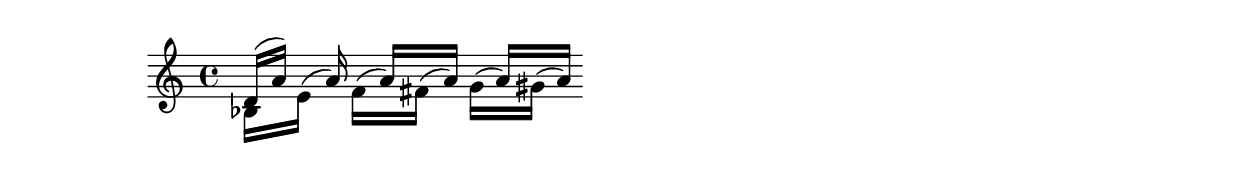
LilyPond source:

%% Do not edit this file; it is auto-generated from LSR http://lsr.dsi.unimi.it
%% This file is in the public domain.
\version "2.11.61"

\header {
  lsrtags = "expressive-marks, keyboards, unfretted-strings"

  texidoces = "
En determinadas situaciones es necesario crear ligaduras de
expresión entre notas que están en voces distintas.

La solución es añadir notas invisibles a una de las voces
utilizando @code{\hideNotes}.

Este ejemplo es el compás 235 de la Chacona de la segunda Partita
para violín solo, BWV 1004, de Bach.

"
  doctitlees = "Hacer ligaduras entre voces distintas"

  texidoc = "
In some situations, it may be necessary to create slurs between notes
from different voices.

The solution is to add invisible notes to one of the voices, using
@code{\\hideNotes}.

This example is measure 235 of the Ciaconna from Bach's 2nd Partita for
solo violin, BWV 1004.

"
  doctitle = "Creating slurs across voices"
} % begin verbatim
\relative c' {
  << {
    d16( a') s a s a[ s a] s a[ s a]
  }
  \\
  {
    \slurUp
    bes,16[ s e](
    \hideNotes a)
    \unHideNotes f[(
    \hideNotes a)
    \unHideNotes fis](
    \hideNotes a)
    \unHideNotes g[(
    \hideNotes a)
    \unHideNotes gis](
    \hideNotes a)
  } >>
}
